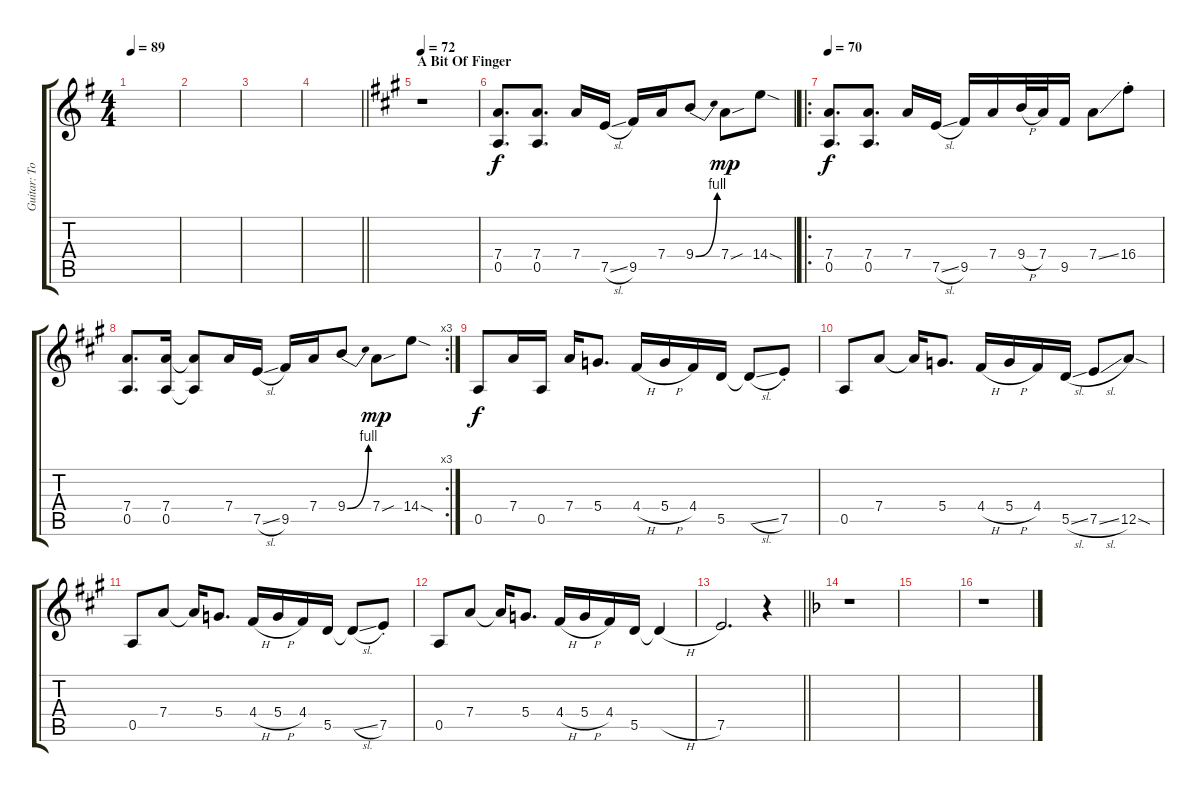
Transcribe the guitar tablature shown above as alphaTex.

\track ("Guitar: Tony" "Guitar: To") {instrument distortionguitar}
\staff {score tabs}
\tuning (E4 B3 G3 D3 A2 E2) {hide}
\ts (4 4)
\tempo 89
\clef g2
\ks g
|
|
|
\barLineRight lightlight
|
\section ("" "A Bit Of Finger")
\tempo 72
\ks a
r.1 |
(7.4 0.5).8{d} (7.4 0.5).8{d} 7.4.16 7.5{sl}.16 9.5.16 7.4.16 9.4{be (bend 0 0 60 4)}.8 7.4{sou}.8{dy mp} 14.4{sod}.8 |
\ro
\tempo 70
(7.4 0.5).8{d dy f} (7.4 0.5).8{d} 7.4.16 7.5{sl}.16 9.5.16 7.4.16 9.4{h}.32 7.4.32 9.5.16 7.4{ss}.8 16.4{st}.8 |
\rc 3
(7.4 0.5).8{d} (7.4 0.5).16 (7.4{t} 0.5{t}).8 7.4.16 7.5{sl}.16 9.5.16 7.4.16 9.4{be (bend 0 0 60 4)}.8 7.4{sou}.8{dy mp} 14.4{sod}.8 |
0.5.8{dy f} 7.4.16 0.5.16 7.4.16 5.4.8{d} 4.4{h}.16 5.4{h}.16 4.4.16 5.5.16 5.5{sl t}.8 7.5{st}.8 |
0.5.8 7.4.8 7.4{t}.16 5.4.8{d} 4.4{h}.16 5.4{h}.16 4.4.16 5.5{sl}.16 7.5{sl}.8 12.5{sod}.8 |
0.5.8 7.4.8 7.4{t}.16 5.4.8{d} 4.4{h}.16 5.4{h}.16 4.4.16 5.5.16 5.5{sl t}.8 7.5{st}.8 |
0.5.8 7.4.8 7.4{t}.16 5.4.8{d} 4.4{h}.16 5.4{h}.16 4.4.16 5.5.16 5.5{h t}.4 |
\barLineRight lightlight
7.5.2{d} r.4 |
\ks f
r.1 |
|
r.1
